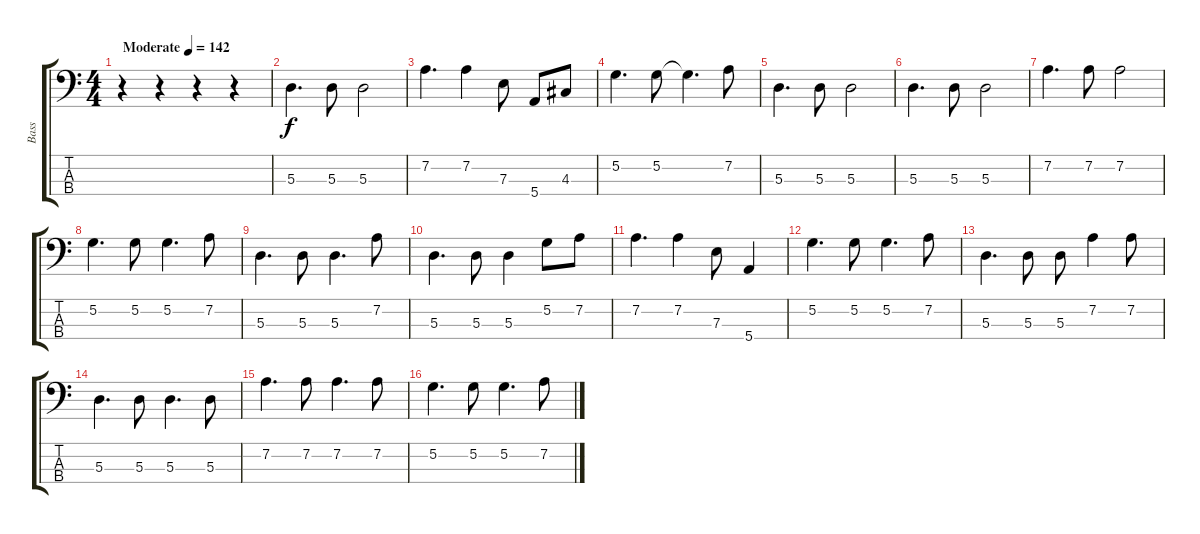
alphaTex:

\track ("Bass" "Bass") {instrument electricbasspick}
\staff {score tabs}
\tuning (G2 D2 A1 E1) {hide}
\ts (4 4)
\tempo (142 "Moderate")
\clef f4
\ks c
r.4{dy f instrument electricbasspick} r.4 r.4 r.4 |
5.3.4{d} 5.3.8 5.3.2 |
7.2.4{d} 7.2.4 7.3.8 5.4.8 4.3.8 |
5.2.4{d} 5.2.8 5.2{t}.4{d} 7.2.8 |
5.3.4{d} 5.3.8 5.3.2 |
5.3.4{d} 5.3.8 5.3.2 |
7.2.4{d} 7.2.8 7.2.2 |
5.2.4{d} 5.2.8 5.2.4{d} 7.2.8 |
5.3.4{d} 5.3.8 5.3.4{d} 7.2.8 |
5.3.4{d} 5.3.8 5.3.4 5.2.8 7.2.8 |
7.2.4{d} 7.2.4 7.3.8 5.4.4 |
5.2.4{d} 5.2.8 5.2.4{d} 7.2.8 |
5.3.4{d} 5.3.8 5.3.8 7.2.4 7.2.8 |
5.3.4{d} 5.3.8 5.3.4{d} 5.3.8 |
7.2.4{d} 7.2.8 7.2.4{d} 7.2.8 |
5.2.4{d} 5.2.8 5.2.4{d} 7.2.8
